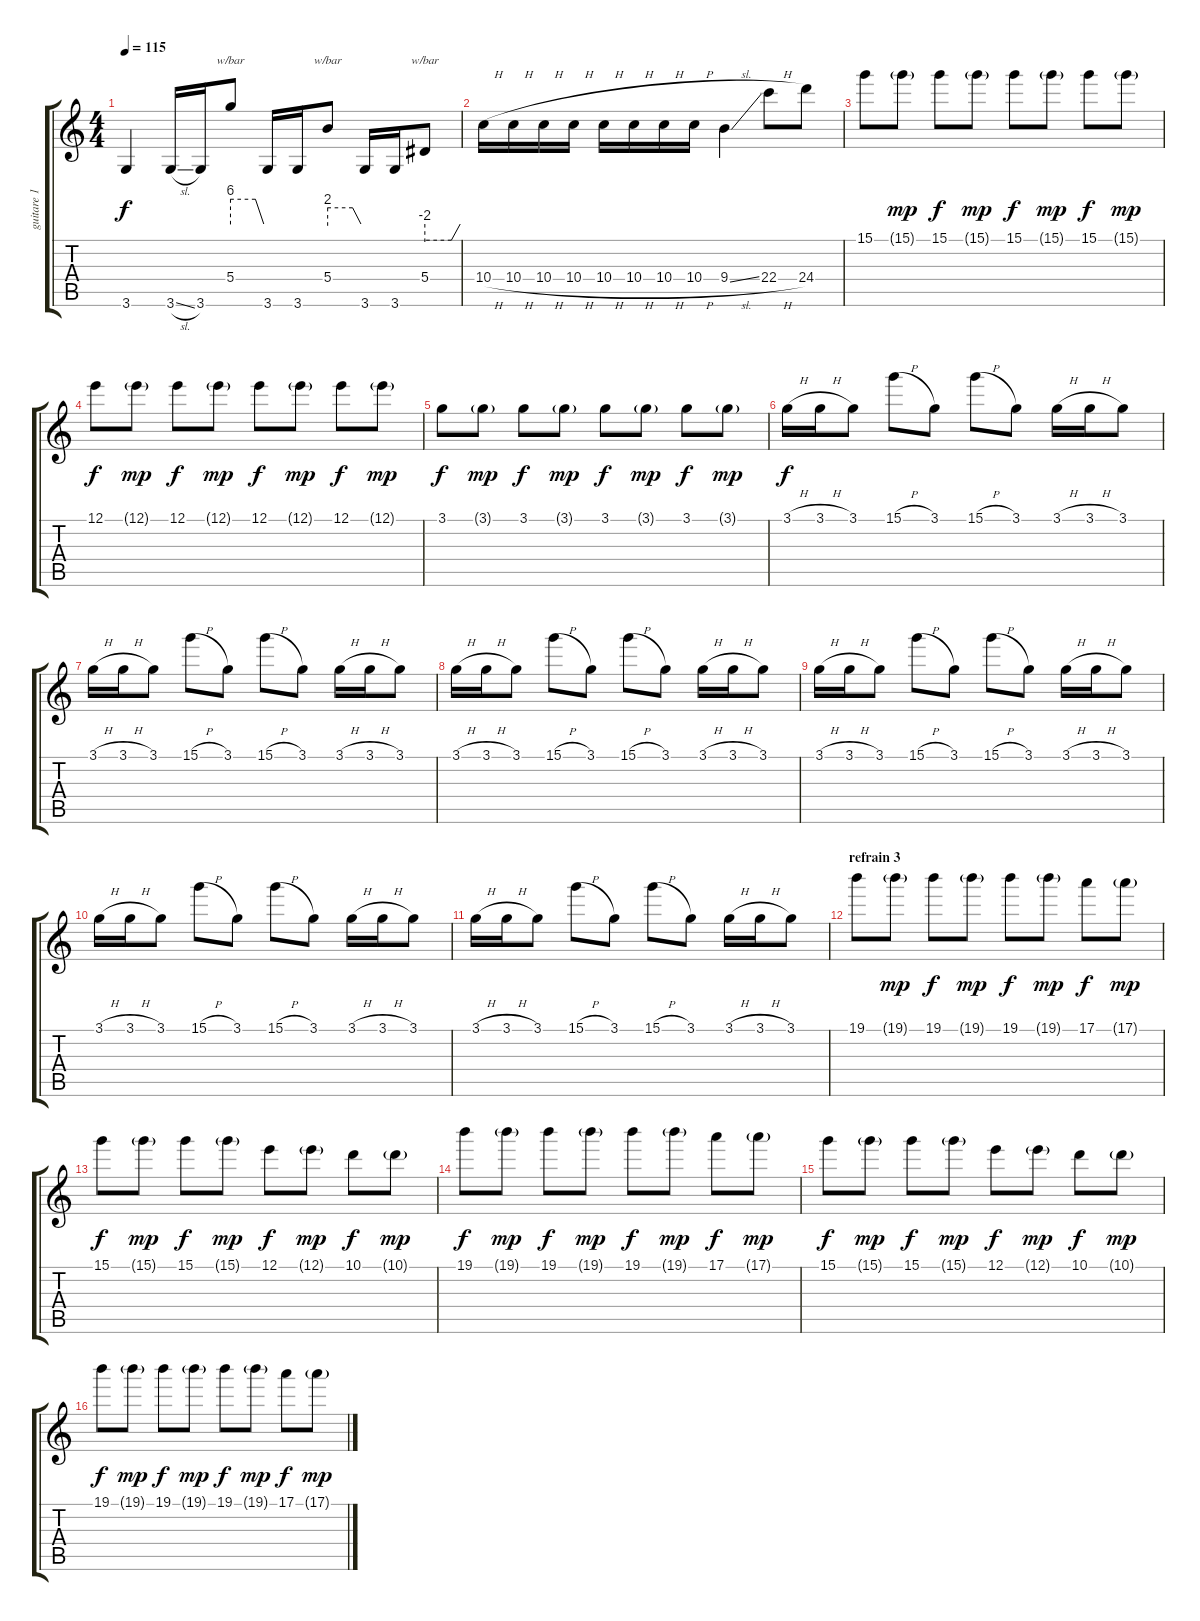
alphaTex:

\track ("guitare 1" "guitare 1") {instrument distortionguitar}
\staff {score tabs}
\tuning (E4 B3 G3 D3 A2 E2) {hide}
\ts (4 4)
\tempo 115
\clef g2
\ks c
3.6.4{dy f} 3.6{sl}.16 3.6.16 5.4.8{tbe (custom default 0 24 45 24 60 0)} 3.6.16 3.6.16 5.4.8{tbe (custom default 0 8 45 8 60 0)} 3.6.16 3.6.16 5.4.8{tbe (custom default 0 -8 45 -8 60 0)} |
10.4{h}.16 10.4{h}.16 10.4{h}.16 10.4{h}.16 10.4{h}.16 10.4{h}.16 10.4{h}.16 10.4{h}.16 9.4{sl}.4 22.4{h}.8 24.4.8 |
15.1.8 15.1{g}.8{dy mp} 15.1.8{dy f} 15.1{g}.8{dy mp} 15.1.8{dy f} 15.1{g}.8{dy mp} 15.1.8{dy f} 15.1{g}.8{dy mp} |
12.1.8{dy f} 12.1{g}.8{dy mp} 12.1.8{dy f} 12.1{g}.8{dy mp} 12.1.8{dy f} 12.1{g}.8{dy mp} 12.1.8{dy f} 12.1{g}.8{dy mp} |
3.1.8{dy f} 3.1{g}.8{dy mp} 3.1.8{dy f} 3.1{g}.8{dy mp} 3.1.8{dy f} 3.1{g}.8{dy mp} 3.1.8{dy f} 3.1{g}.8{dy mp} |
3.1{h}.16{dy f} 3.1{h}.16 3.1.8 15.1{h}.8 3.1.8 15.1{h}.8 3.1.8 3.1{h}.16 3.1{h}.16 3.1.8 |
3.1{h}.16 3.1{h}.16 3.1.8 15.1{h}.8 3.1.8 15.1{h}.8 3.1.8 3.1{h}.16 3.1{h}.16 3.1.8 |
3.1{h}.16 3.1{h}.16 3.1.8 15.1{h}.8 3.1.8 15.1{h}.8 3.1.8 3.1{h}.16 3.1{h}.16 3.1.8 |
3.1{h}.16 3.1{h}.16 3.1.8 15.1{h}.8 3.1.8 15.1{h}.8 3.1.8 3.1{h}.16 3.1{h}.16 3.1.8 |
3.1{h}.16 3.1{h}.16 3.1.8 15.1{h}.8 3.1.8 15.1{h}.8 3.1.8 3.1{h}.16 3.1{h}.16 3.1.8 |
3.1{h}.16 3.1{h}.16 3.1.8 15.1{h}.8 3.1.8 15.1{h}.8 3.1.8 3.1{h}.16 3.1{h}.16 3.1.8 |
\section ("" "refrain 3")
19.1.8{balance 0 instrument overdrivenguitar} 19.1{g}.8{dy mp} 19.1.8{dy f} 19.1{g}.8{dy mp} 19.1.8{dy f} 19.1{g}.8{dy mp} 17.1.8{dy f} 17.1{g}.8{dy mp} |
15.1.8{dy f} 15.1{g}.8{dy mp} 15.1.8{dy f} 15.1{g}.8{dy mp} 12.1.8{dy f} 12.1{g}.8{dy mp} 10.1.8{dy f} 10.1{g}.8{dy mp} |
19.1.8{dy f} 19.1{g}.8{dy mp} 19.1.8{dy f} 19.1{g}.8{dy mp} 19.1.8{dy f} 19.1{g}.8{dy mp} 17.1.8{dy f} 17.1{g}.8{dy mp} |
15.1.8{dy f} 15.1{g}.8{dy mp} 15.1.8{dy f} 15.1{g}.8{dy mp} 12.1.8{dy f} 12.1{g}.8{dy mp} 10.1.8{dy f} 10.1{g}.8{dy mp} |
19.1.8{dy f} 19.1{g}.8{dy mp} 19.1.8{dy f} 19.1{g}.8{dy mp} 19.1.8{dy f} 19.1{g}.8{dy mp} 17.1.8{dy f} 17.1{g}.8{dy mp}
